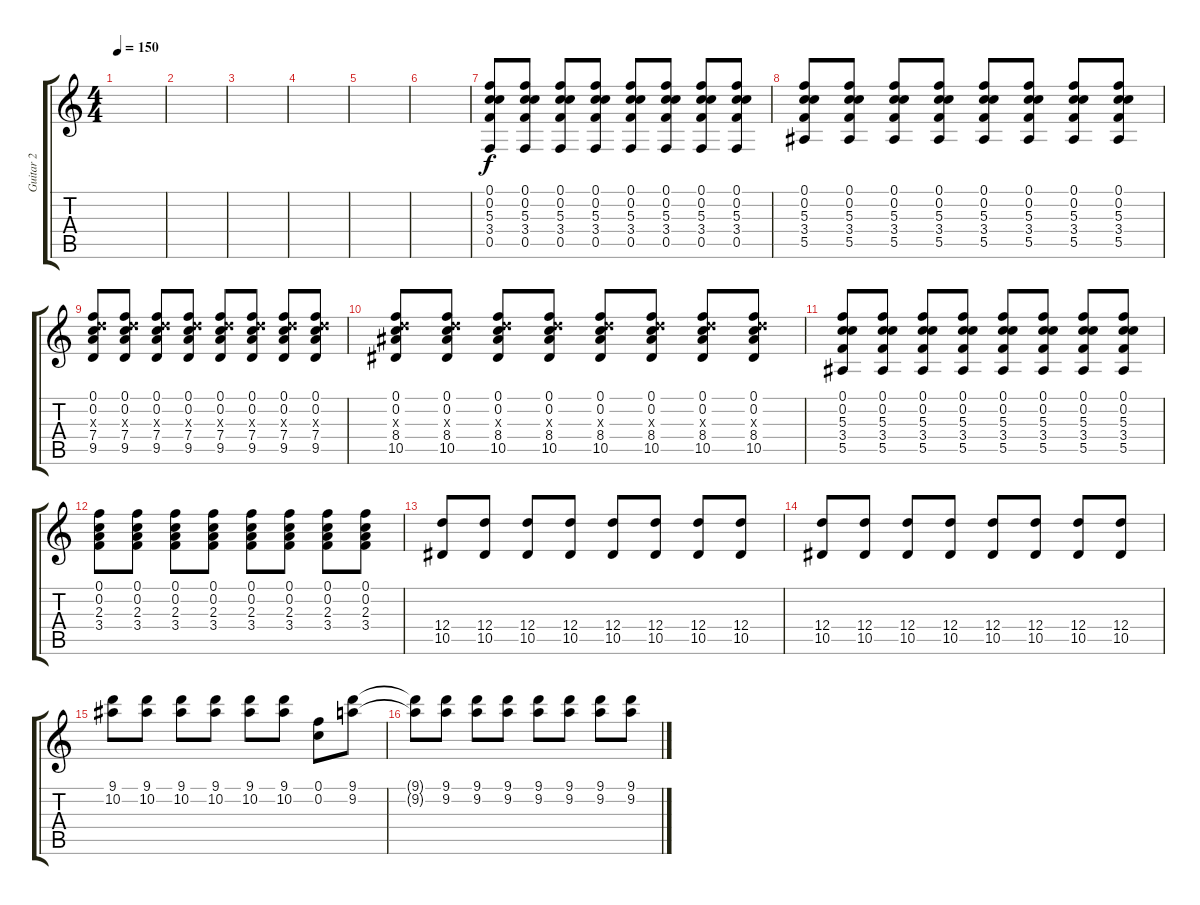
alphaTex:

\track ("Guitar 2" "Guitar 2") {instrument overdrivenguitar}
\staff {score tabs}
\tuning (F4 C4 G3 D3 F2 C2) {hide}
\ts (4 4)
\tempo 150
\clef g2
\ks c
|
|
|
|
|
|
(0.1 0.2 5.3 3.4 0.5).8 (0.1 0.2 5.3 3.4 0.5).8 (0.1 0.2 5.3 3.4 0.5).8 (0.1 0.2 5.3 3.4 0.5).8 (0.1 0.2 5.3 3.4 0.5).8 (0.1 0.2 5.3 3.4 0.5).8 (0.1 0.2 5.3 3.4 0.5).8 (0.1 0.2 5.3 3.4 0.5).8 |
(0.1 0.2 5.3 3.4 5.5).8 (0.1 0.2 5.3 3.4 5.5).8 (0.1 0.2 5.3 3.4 5.5).8 (0.1 0.2 5.3 3.4 5.5).8 (0.1 0.2 5.3 3.4 5.5).8 (0.1 0.2 5.3 3.4 5.5).8 (0.1 0.2 5.3 3.4 5.5).8 (0.1 0.2 5.3 3.4 5.5).8 |
(0.1 0.2 7.3{x} 7.4 9.5).8 (0.1 0.2 7.3{x} 7.4 9.5).8 (0.1 0.2 7.3{x} 7.4 9.5).8 (0.1 0.2 7.3{x} 7.4 9.5).8 (0.1 0.2 7.3{x} 7.4 9.5).8 (0.1 0.2 7.3{x} 7.4 9.5).8 (0.1 0.2 7.3{x} 7.4 9.5).8 (0.1 0.2 7.3{x} 7.4 9.5).8 |
(0.1 0.2 7.3{x} 8.4 10.5).8 (0.1 0.2 7.3{x} 8.4 10.5).8 (0.1 0.2 7.3{x} 8.4 10.5).8 (0.1 0.2 7.3{x} 8.4 10.5).8 (0.1 0.2 7.3{x} 8.4 10.5).8 (0.1 0.2 7.3{x} 8.4 10.5).8 (0.1 0.2 7.3{x} 8.4 10.5).8 (0.1 0.2 7.3{x} 8.4 10.5).8 |
(0.1 0.2 5.3 3.4 5.5).8 (0.1 0.2 5.3 3.4 5.5).8 (0.1 0.2 5.3 3.4 5.5).8 (0.1 0.2 5.3 3.4 5.5).8 (0.1 0.2 5.3 3.4 5.5).8 (0.1 0.2 5.3 3.4 5.5).8 (0.1 0.2 5.3 3.4 5.5).8 (0.1 0.2 5.3 3.4 5.5).8 |
(0.1 0.2 2.3 3.4).8 (0.1 0.2 2.3 3.4).8 (0.1 0.2 2.3 3.4).8 (0.1 0.2 2.3 3.4).8 (0.1 0.2 2.3 3.4).8 (0.1 0.2 2.3 3.4).8 (0.1 0.2 2.3 3.4).8 (0.1 0.2 2.3 3.4).8 |
(12.4 10.5).8 (12.4 10.5).8 (12.4 10.5).8 (12.4 10.5).8 (12.4 10.5).8 (12.4 10.5).8 (12.4 10.5).8 (12.4 10.5).8 |
(12.4 10.5).8 (12.4 10.5).8 (12.4 10.5).8 (12.4 10.5).8 (12.4 10.5).8 (12.4 10.5).8 (12.4 10.5).8 (12.4 10.5).8 |
(9.1 10.2).8{instrument overdrivenguitar} (9.1 10.2).8 (9.1 10.2).8 (9.1 10.2).8 (9.1 10.2).8 (9.1 10.2).8 (0.1 0.2).8 (9.1 9.2).8 |
(9.1{t} 9.2{t}).8 (9.1 9.2).8 (9.1 9.2).8 (9.1 9.2).8 (9.1 9.2).8 (9.1 9.2).8 (9.1 9.2).8 (9.1 9.2).8
